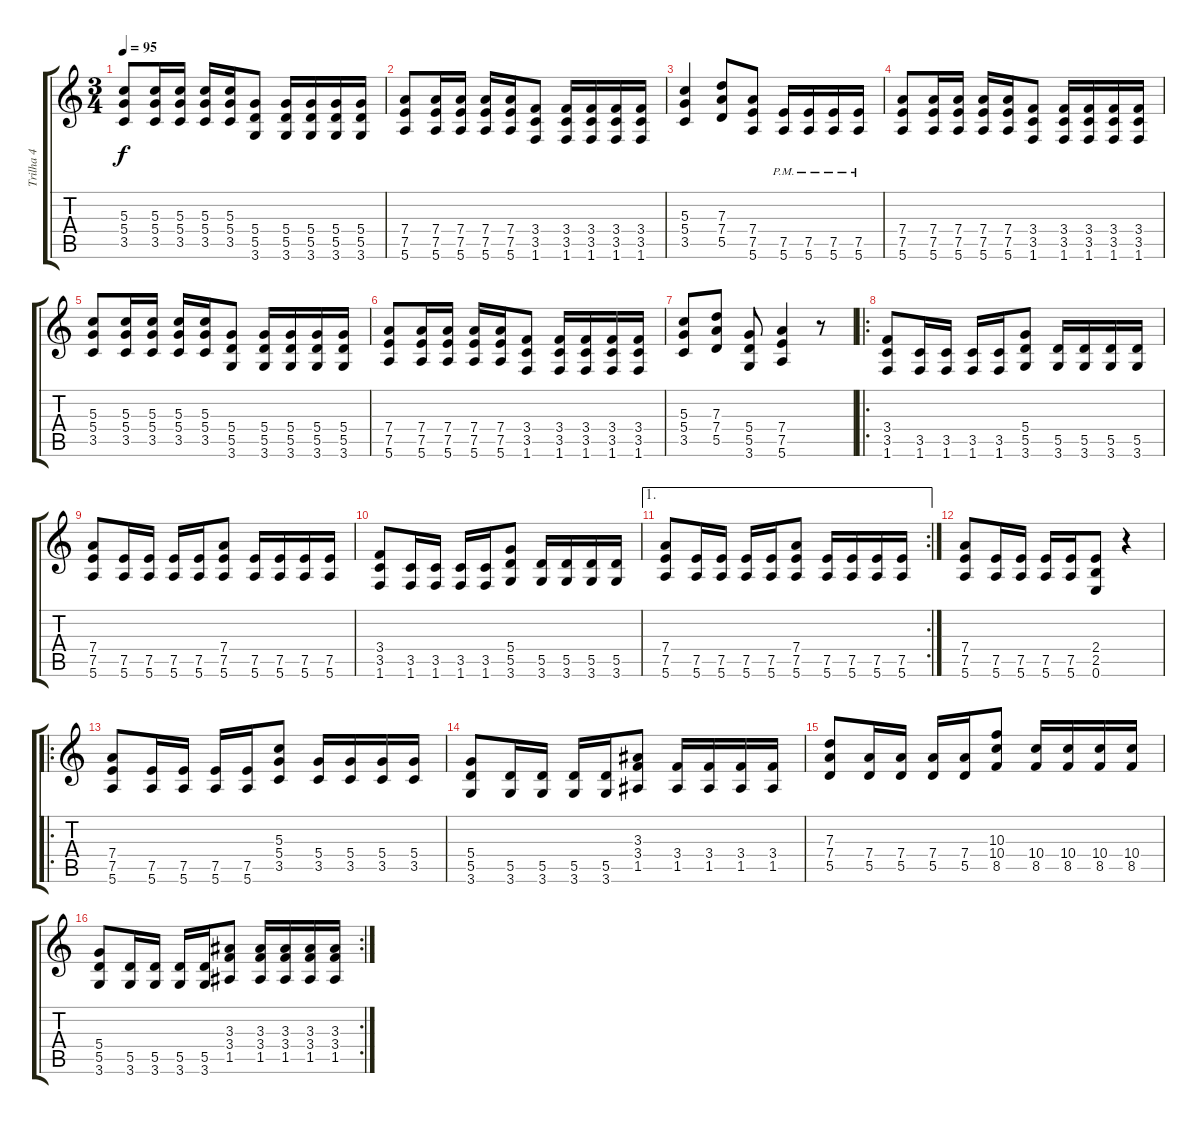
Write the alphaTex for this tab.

\track ("Trilha 4" "Trilha 4") {instrument overdrivenguitar}
\staff {score tabs}
\tuning (E4 B3 G3 D3 A2 E2) {hide}
\ts (3 4)
\tempo 95
\clef g2
\ks c
(5.3 5.4 3.5).8{dy f} (5.3 5.4 3.5).16 (5.3 5.4 3.5).16 (5.3 5.4 3.5).16 (5.3 5.4 3.5).16 (5.4 5.5 3.6).8 (5.4 5.5 3.6).16 (5.4 5.5 3.6).16 (5.4 5.5 3.6).16 (5.4 5.5 3.6).16 |
(7.4 7.5 5.6).8 (7.4 7.5 5.6).16 (7.4 7.5 5.6).16 (7.4 7.5 5.6).16 (7.4 7.5 5.6).16 (3.4 3.5 1.6).8 (3.4 3.5 1.6).16 (3.4 3.5 1.6).16 (3.4 3.5 1.6).16 (3.4 3.5 1.6).16 |
(5.3 5.4 3.5).4 (7.3 7.4 5.5).8 (7.4 7.5 5.6).8 (7.5{pm} 5.6{pm}).16 (7.5{pm} 5.6{pm}).16 (7.5{pm} 5.6{pm}).16 (7.5{pm} 5.6{pm}).16 |
(7.4 7.5 5.6).8 (7.4 7.5 5.6).16 (7.4 7.5 5.6).16 (7.4 7.5 5.6).16 (7.4 7.5 5.6).16 (3.4 3.5 1.6).8 (3.4 3.5 1.6).16 (3.4 3.5 1.6).16 (3.4 3.5 1.6).16 (3.4 3.5 1.6).16 |
(5.3 5.4 3.5).8 (5.3 5.4 3.5).16 (5.3 5.4 3.5).16 (5.3 5.4 3.5).16 (5.3 5.4 3.5).16 (5.4 5.5 3.6).8 (5.4 5.5 3.6).16 (5.4 5.5 3.6).16 (5.4 5.5 3.6).16 (5.4 5.5 3.6).16 |
(7.4 7.5 5.6).8 (7.4 7.5 5.6).16 (7.4 7.5 5.6).16 (7.4 7.5 5.6).16 (7.4 7.5 5.6).16 (3.4 3.5 1.6).8 (3.4 3.5 1.6).16 (3.4 3.5 1.6).16 (3.4 3.5 1.6).16 (3.4 3.5 1.6).16 |
(5.3 5.4 3.5).8 (7.3 7.4 5.5).8 (5.4 5.5 3.6).8 (7.4 7.5 5.6).4 r.8 |
\ro
(3.4 3.5 1.6).8 (3.5 1.6).16 (3.5 1.6).16 (3.5 1.6).16 (3.5 1.6).16 (5.4 5.5 3.6).8 (5.5 3.6).16 (5.5 3.6).16 (5.5 3.6).16 (5.5 3.6).16 |
(7.4 7.5 5.6).8 (7.5 5.6).16 (7.5 5.6).16 (7.5 5.6).16 (7.5 5.6).16 (7.4 7.5 5.6).8 (7.5 5.6).16 (7.5 5.6).16 (7.5 5.6).16 (7.5 5.6).16 |
(3.4 3.5 1.6).8 (3.5 1.6).16 (3.5 1.6).16 (3.5 1.6).16 (3.5 1.6).16 (5.4 5.5 3.6).8 (5.5 3.6).16 (5.5 3.6).16 (5.5 3.6).16 (5.5 3.6).16 |
\ae 1
\rc 2
(7.4 7.5 5.6).8 (7.5 5.6).16 (7.5 5.6).16 (7.5 5.6).16 (7.5 5.6).16 (7.4 7.5 5.6).8 (7.5 5.6).16 (7.5 5.6).16 (7.5 5.6).16 (7.5 5.6).16 |
(7.4 7.5 5.6).8 (7.5 5.6).16 (7.5 5.6).16 (7.5 5.6).16 (7.5 5.6).16 (2.4 2.5 0.6).8 r.4 |
\ro
(7.4 7.5 5.6).8 (7.5 5.6).16 (7.5 5.6).16 (7.5 5.6).16 (7.5 5.6).16 (5.3 5.4 3.5).8 (5.4 3.5).16 (5.4 3.5).16 (5.4 3.5).16 (5.4 3.5).16 |
(5.4 5.5 3.6).8 (5.5 3.6).16 (5.5 3.6).16 (5.5 3.6).16 (5.5 3.6).16 (3.3 3.4 1.5).8 (3.4 1.5).16 (3.4 1.5).16 (3.4 1.5).16 (3.4 1.5).16 |
(7.3 7.4 5.5).8 (7.4 5.5).16 (7.4 5.5).16 (7.4 5.5).16 (7.4 5.5).16 (10.3 10.4 8.5).8 (10.4 8.5).16 (10.4 8.5).16 (10.4 8.5).16 (10.4 8.5).16 |
\rc 2
(5.4 5.5 3.6).8 (5.5 3.6).16 (5.5 3.6).16 (5.5 3.6).16 (5.5 3.6).16 (3.3 3.4 1.5).8 (3.3 3.4 1.5).16 (3.3 3.4 1.5).16 (3.3 3.4 1.5).16 (3.3 3.4 1.5).16
